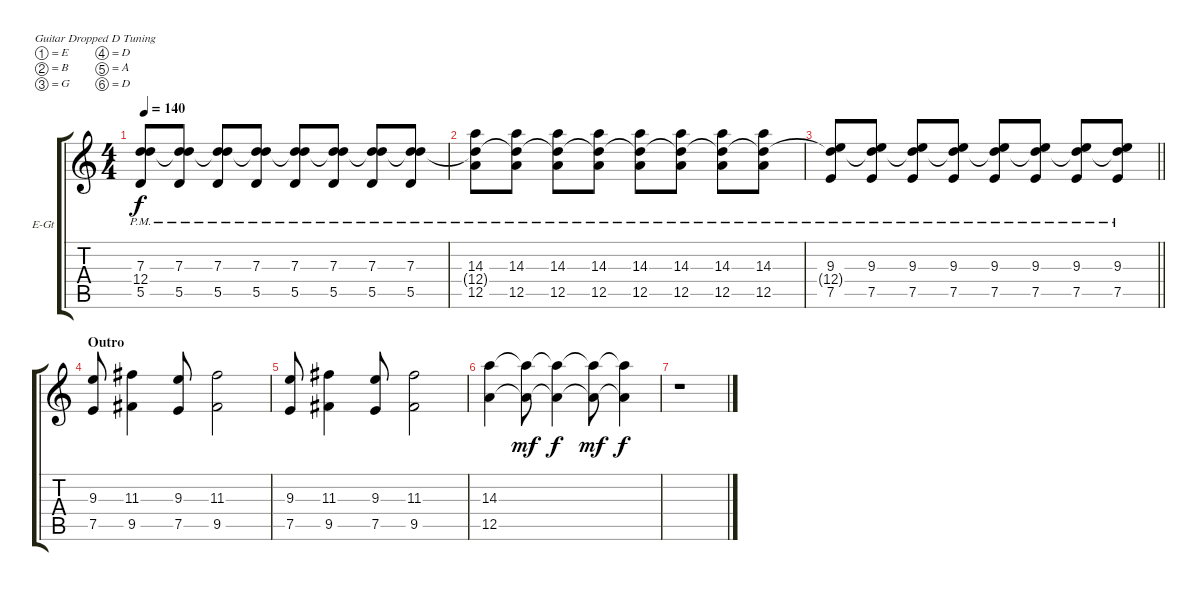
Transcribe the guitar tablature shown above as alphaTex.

\bracketExtendMode groupsimilarinstruments
\firstSystemTrackNameOrientation horizontal
\otherSystemsTrackNameOrientation horizontal
\track ("Lead Guitar" "E-Gt") {instrument overdrivenguitar}
\staff {score tabs}
\tuning (E4 B3 G3 D3 A2 D2)
\ts (4 4)
\tempo 140
\clef g2
\ks c
(5.5 7.3 12.4{pm t}).8{dy f} (5.5 7.3 12.4{pm t}).8 (5.5 7.3 12.4{pm t}).8 (5.5 7.3 12.4{pm t}).8 (5.5 7.3 12.4{pm t}).8 (5.5 7.3 12.4{pm t}).8 (5.5 7.3 12.4{pm t}).8 (5.5 7.3 12.4{pm t}).8 |
(12.5 14.3 12.4{pm t}).8 (12.5 14.3 12.4{pm t}).8 (12.5 14.3 12.4{pm t}).8 (12.5 14.3 12.4{pm t}).8 (12.5 14.3 12.4{pm t}).8 (12.5 14.3 12.4{pm t}).8 (12.5 14.3 12.4{pm t}).8 (12.5 14.3 12.4{pm t}).8 |
\barLineRight lightlight
(7.5 9.3 12.4{pm t}).8 (7.5 9.3 12.4{pm t}).8 (7.5 9.3 12.4{pm t}).8 (7.5 9.3 12.4{pm t}).8 (7.5 9.3 12.4{pm t}).8 (7.5 9.3 12.4{pm t}).8 (7.5 9.3 12.4{pm t}).8 (7.5 9.3 12.4{pm t}).8 |
\section ("" "Outro")
(9.3 7.5).8 (11.3 9.5).4 (9.3 7.5).8 (11.3 9.5).2 |
(9.3 7.5).8 (11.3 9.5).4 (9.3 7.5).8 (11.3 9.5).2 |
(14.3 12.5).4 (12.5{t} 14.3{t}).8{dy mf} (12.5{t} 14.3{t}).4{dy f} (12.5{t} 14.3{t}).8{dy mf} (12.5{t} 14.3{t}).4{dy f} |
r.1
